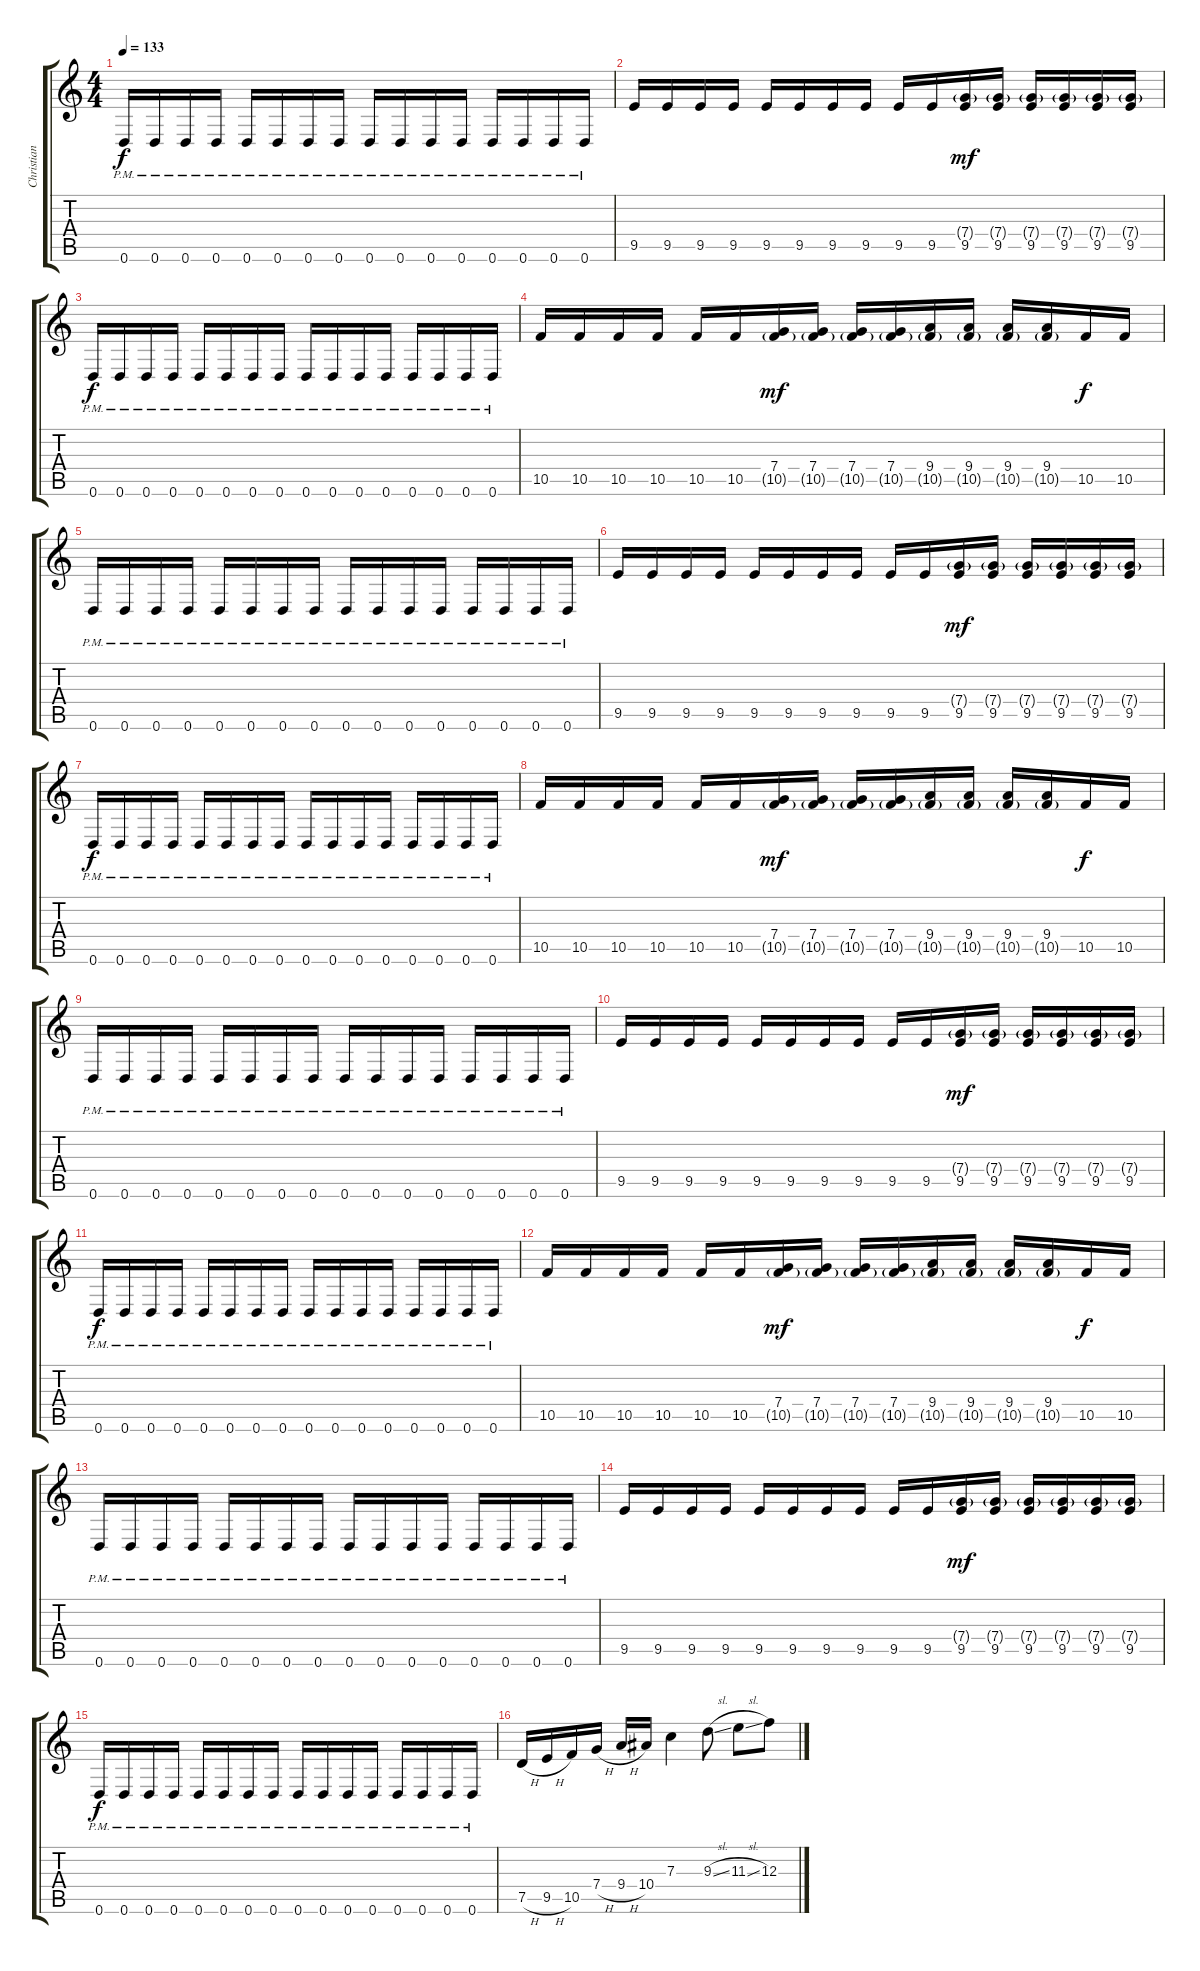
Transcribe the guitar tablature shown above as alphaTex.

\track ("Christian" "Christian") {instrument distortionguitar}
\staff {score tabs}
\tuning (D4 A3 F3 C3 G2 D2) {hide}
\ts (4 4)
\tempo 133
\clef g2
\ks c
0.6{pm}.16{dy f} 0.6{pm}.16 0.6{pm}.16 0.6{pm}.16 0.6{pm}.16 0.6{pm}.16 0.6{pm}.16 0.6{pm}.16 0.6{pm}.16 0.6{pm}.16 0.6{pm}.16 0.6{pm}.16 0.6{pm}.16 0.6{pm}.16 0.6{pm}.16 0.6{pm}.16 |
9.5.16 9.5.16 9.5.16 9.5.16 9.5.16 9.5.16 9.5.16 9.5.16 9.5.16 9.5.16 (7.4{g} 9.5).16{dy mf} (7.4{g} 9.5).16 (7.4{g} 9.5).16 (7.4{g} 9.5).16 (7.4{g} 9.5).16 (7.4{g} 9.5).16 |
0.6{pm}.16{dy f} 0.6{pm}.16 0.6{pm}.16 0.6{pm}.16 0.6{pm}.16 0.6{pm}.16 0.6{pm}.16 0.6{pm}.16 0.6{pm}.16 0.6{pm}.16 0.6{pm}.16 0.6{pm}.16 0.6{pm}.16 0.6{pm}.16 0.6{pm}.16 0.6{pm}.16 |
10.5.16 10.5.16 10.5.16 10.5.16 10.5.16 10.5.16 (7.4 10.5{g}).16{dy mf} (7.4 10.5{g}).16 (7.4 10.5{g}).16 (7.4 10.5{g}).16 (9.4 10.5{g}).16 (9.4 10.5{g}).16 (9.4 10.5{g}).16 (9.4 10.5{g}).16 10.5.16{dy f} 10.5.16 |
0.6{pm}.16 0.6{pm}.16 0.6{pm}.16 0.6{pm}.16 0.6{pm}.16 0.6{pm}.16 0.6{pm}.16 0.6{pm}.16 0.6{pm}.16 0.6{pm}.16 0.6{pm}.16 0.6{pm}.16 0.6{pm}.16 0.6{pm}.16 0.6{pm}.16 0.6{pm}.16 |
9.5.16 9.5.16 9.5.16 9.5.16 9.5.16 9.5.16 9.5.16 9.5.16 9.5.16 9.5.16 (7.4{g} 9.5).16{dy mf} (7.4{g} 9.5).16 (7.4{g} 9.5).16 (7.4{g} 9.5).16 (7.4{g} 9.5).16 (7.4{g} 9.5).16 |
0.6{pm}.16{dy f} 0.6{pm}.16 0.6{pm}.16 0.6{pm}.16 0.6{pm}.16 0.6{pm}.16 0.6{pm}.16 0.6{pm}.16 0.6{pm}.16 0.6{pm}.16 0.6{pm}.16 0.6{pm}.16 0.6{pm}.16 0.6{pm}.16 0.6{pm}.16 0.6{pm}.16 |
10.5.16 10.5.16 10.5.16 10.5.16 10.5.16 10.5.16 (7.4 10.5{g}).16{dy mf} (7.4 10.5{g}).16 (7.4 10.5{g}).16 (7.4 10.5{g}).16 (9.4 10.5{g}).16 (9.4 10.5{g}).16 (9.4 10.5{g}).16 (9.4 10.5{g}).16 10.5.16{dy f} 10.5.16 |
0.6{pm}.16 0.6{pm}.16 0.6{pm}.16 0.6{pm}.16 0.6{pm}.16 0.6{pm}.16 0.6{pm}.16 0.6{pm}.16 0.6{pm}.16 0.6{pm}.16 0.6{pm}.16 0.6{pm}.16 0.6{pm}.16 0.6{pm}.16 0.6{pm}.16 0.6{pm}.16 |
9.5.16 9.5.16 9.5.16 9.5.16 9.5.16 9.5.16 9.5.16 9.5.16 9.5.16 9.5.16 (7.4{g} 9.5).16{dy mf} (7.4{g} 9.5).16 (7.4{g} 9.5).16 (7.4{g} 9.5).16 (7.4{g} 9.5).16 (7.4{g} 9.5).16 |
0.6{pm}.16{dy f} 0.6{pm}.16 0.6{pm}.16 0.6{pm}.16 0.6{pm}.16 0.6{pm}.16 0.6{pm}.16 0.6{pm}.16 0.6{pm}.16 0.6{pm}.16 0.6{pm}.16 0.6{pm}.16 0.6{pm}.16 0.6{pm}.16 0.6{pm}.16 0.6{pm}.16 |
10.5.16 10.5.16 10.5.16 10.5.16 10.5.16 10.5.16 (7.4 10.5{g}).16{dy mf} (7.4 10.5{g}).16 (7.4 10.5{g}).16 (7.4 10.5{g}).16 (9.4 10.5{g}).16 (9.4 10.5{g}).16 (9.4 10.5{g}).16 (9.4 10.5{g}).16 10.5.16{dy f} 10.5.16 |
0.6{pm}.16 0.6{pm}.16 0.6{pm}.16 0.6{pm}.16 0.6{pm}.16 0.6{pm}.16 0.6{pm}.16 0.6{pm}.16 0.6{pm}.16 0.6{pm}.16 0.6{pm}.16 0.6{pm}.16 0.6{pm}.16 0.6{pm}.16 0.6{pm}.16 0.6{pm}.16 |
9.5.16 9.5.16 9.5.16 9.5.16 9.5.16 9.5.16 9.5.16 9.5.16 9.5.16 9.5.16 (7.4{g} 9.5).16{dy mf} (7.4{g} 9.5).16 (7.4{g} 9.5).16 (7.4{g} 9.5).16 (7.4{g} 9.5).16 (7.4{g} 9.5).16 |
0.6{pm}.16{dy f} 0.6{pm}.16 0.6{pm}.16 0.6{pm}.16 0.6{pm}.16 0.6{pm}.16 0.6{pm}.16 0.6{pm}.16 0.6{pm}.16 0.6{pm}.16 0.6{pm}.16 0.6{pm}.16 0.6{pm}.16 0.6{pm}.16 0.6{pm}.16 0.6{pm}.16 |
7.5{h}.16 9.5{h}.16 10.5.16 7.4{h}.16 9.4{h}.16 10.4.16 7.3.4 9.3{sl}.8 11.3{sl}.8 12.3.8
